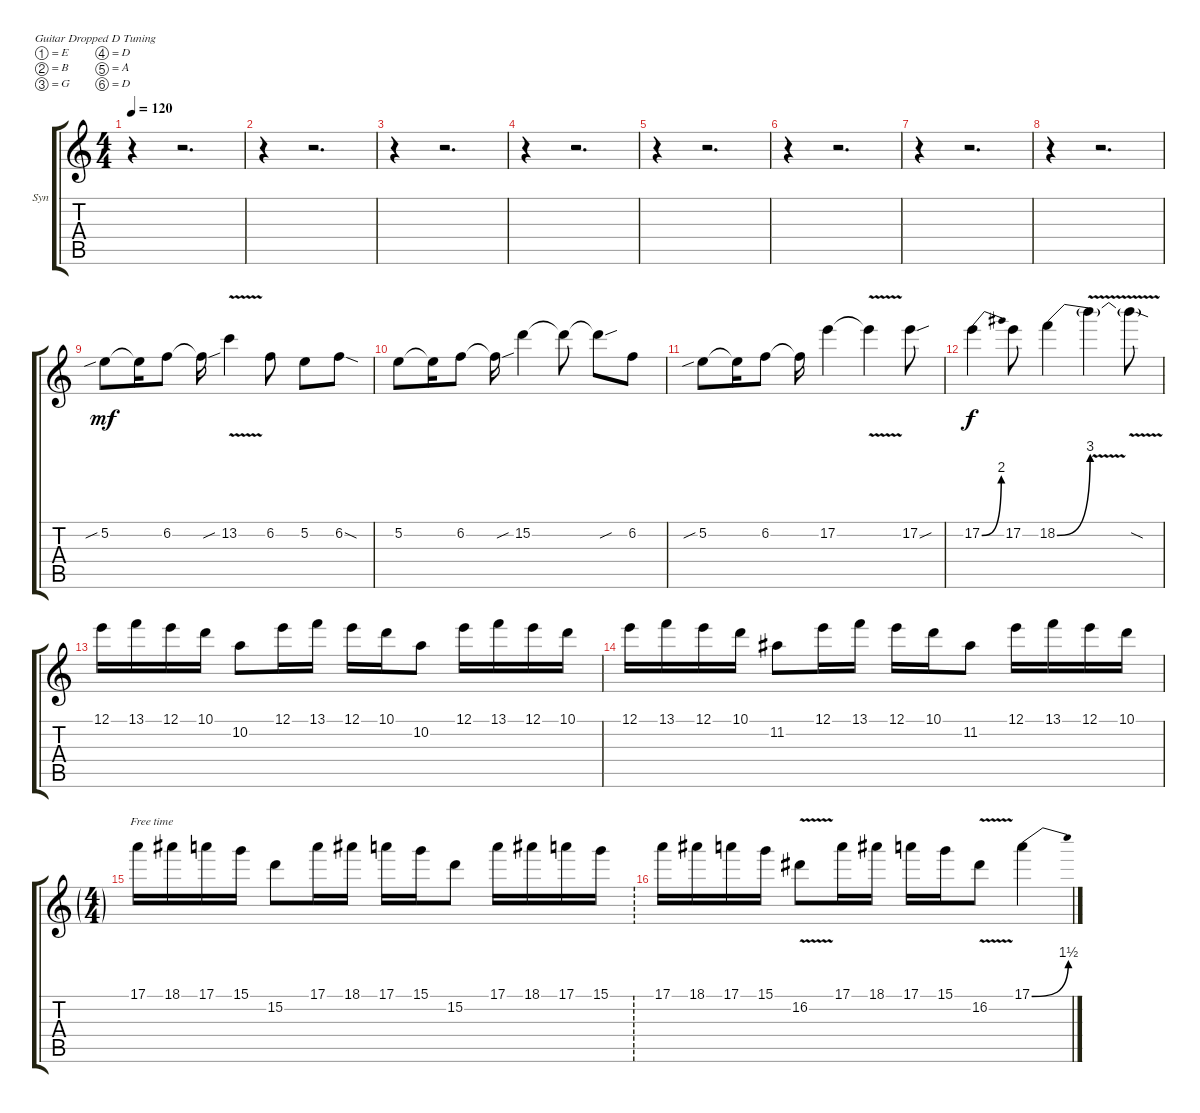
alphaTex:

\defaultSystemsLayout 4
\bracketExtendMode groupsimilarinstruments
\firstSystemTrackNameOrientation horizontal
\otherSystemsTrackNameOrientation horizontal
\track ("Synyster Gates" "Syn") {instrument electricguitarclean}
\staff {score tabs}
\tuning (E4 B3 G3 D3 A2 D2)
\ts (4 4)
\tempo 120
\clef g2
\ks c
r.4{dy mf instrument electricguitarclean} r.2{d} |
r.4 r.2{d} |
r.4 r.2{d} |
r.4 r.2{d} |
r.4 r.2{d} |
r.4 r.2{d} |
r.4 r.2{d} |
r.4 r.2{d} |
5.2{sib}.8 5.2{t}.16 6.2.8 6.2{sou t}.16 13.2{v}.4 6.2.8 5.2.8 6.2{sod}.8 |
5.2.8 5.2{t}.16 6.2.8 6.2{sou t}.16 15.2.4 15.2{t}.8 15.2{sou t}.8 6.2.8 |
5.2{sib}.8 5.2{t}.16 6.2.8 6.2{t}.16 17.2.4 17.2{v t}.4 17.2{sou}.8 |
17.2{be (bend 0 0 59.4 8)}.4{dy f} 17.2.8 18.2{be (bend 0 0 59.4 12)}.4 18.2{v t}.4 18.2{v sod t}.8 |
\scale
0.351275 12.1.16 13.1.16 12.1.16 10.1.16 10.2.8 12.1.16 13.1.16 12.1.16 10.1.16 10.2.8 12.1.16 13.1.16 12.1.16 10.1.16 |
\scale
0.32135 12.1.16 13.1.16 12.1.16 10.1.16 11.2.8 12.1.16 13.1.16 12.1.16 10.1.16 11.2.8 12.1.16 13.1.16 12.1.16 10.1.16 |
\ft
\scale
0.327538 17.1.16 18.1.16 17.1.16 15.1.16 15.2.8 17.1.16 18.1.16 17.1.16 15.1.16 15.2.8 17.1.16 18.1.16 17.1.16 15.1.16 |
\ft
17.1.16 18.1.16 17.1.16 15.1.16 16.2{v}.8 17.1.16 18.1.16 17.1.16 15.1.16 16.2{v}.8 17.1{be (bend 0 0 60 6)}.4
